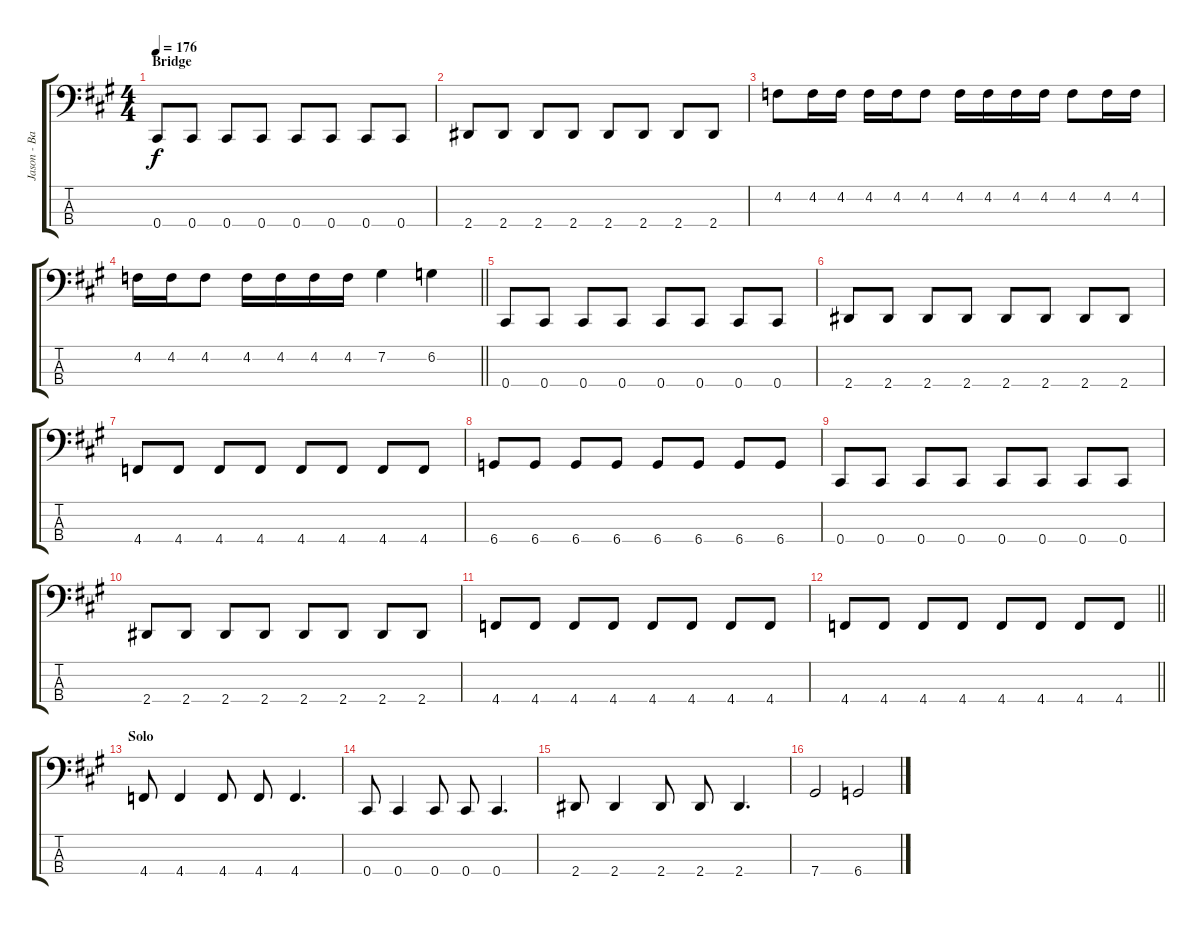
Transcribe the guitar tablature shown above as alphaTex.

\track ("Jason - Bass" "Jason - Ba") {instrument electricbassfinger}
\staff {score tabs}
\tuning (Gb2 Db2 Ab1 Db1) {hide}
\ts (4 4)
\section ("" "Bridge")
\tempo 176
\clef f4
\ks a
0.4.8{dy f} 0.4.8 0.4.8 0.4.8 0.4.8 0.4.8 0.4.8 0.4.8 |
2.4.8 2.4.8 2.4.8 2.4.8 2.4.8 2.4.8 2.4.8 2.4.8 |
4.2.8 4.2.16 4.2.16 4.2.16 4.2.16 4.2.8 4.2.16 4.2.16 4.2.16 4.2.16 4.2.8 4.2.16 4.2.16 |
\barLineRight lightlight
4.2.16 4.2.16 4.2.8 4.2.16 4.2.16 4.2.16 4.2.16 7.2.4 6.2.4 |
0.4.8 0.4.8 0.4.8 0.4.8 0.4.8 0.4.8 0.4.8 0.4.8 |
2.4.8 2.4.8 2.4.8 2.4.8 2.4.8 2.4.8 2.4.8 2.4.8 |
4.4.8 4.4.8 4.4.8 4.4.8 4.4.8 4.4.8 4.4.8 4.4.8 |
6.4.8 6.4.8 6.4.8 6.4.8 6.4.8 6.4.8 6.4.8 6.4.8 |
0.4.8 0.4.8 0.4.8 0.4.8 0.4.8 0.4.8 0.4.8 0.4.8 |
2.4.8 2.4.8 2.4.8 2.4.8 2.4.8 2.4.8 2.4.8 2.4.8 |
4.4.8 4.4.8 4.4.8 4.4.8 4.4.8 4.4.8 4.4.8 4.4.8 |
\barLineRight lightlight
4.4.8 4.4.8 4.4.8 4.4.8 4.4.8 4.4.8 4.4.8 4.4.8 |
\section ("" "Solo")
4.4.8 4.4.4 4.4.8 4.4.8 4.4.4{d} |
0.4.8 0.4.4 0.4.8 0.4.8 0.4.4{d} |
2.4.8 2.4.4 2.4.8 2.4.8 2.4.4{d} |
7.4.2 6.4.2
